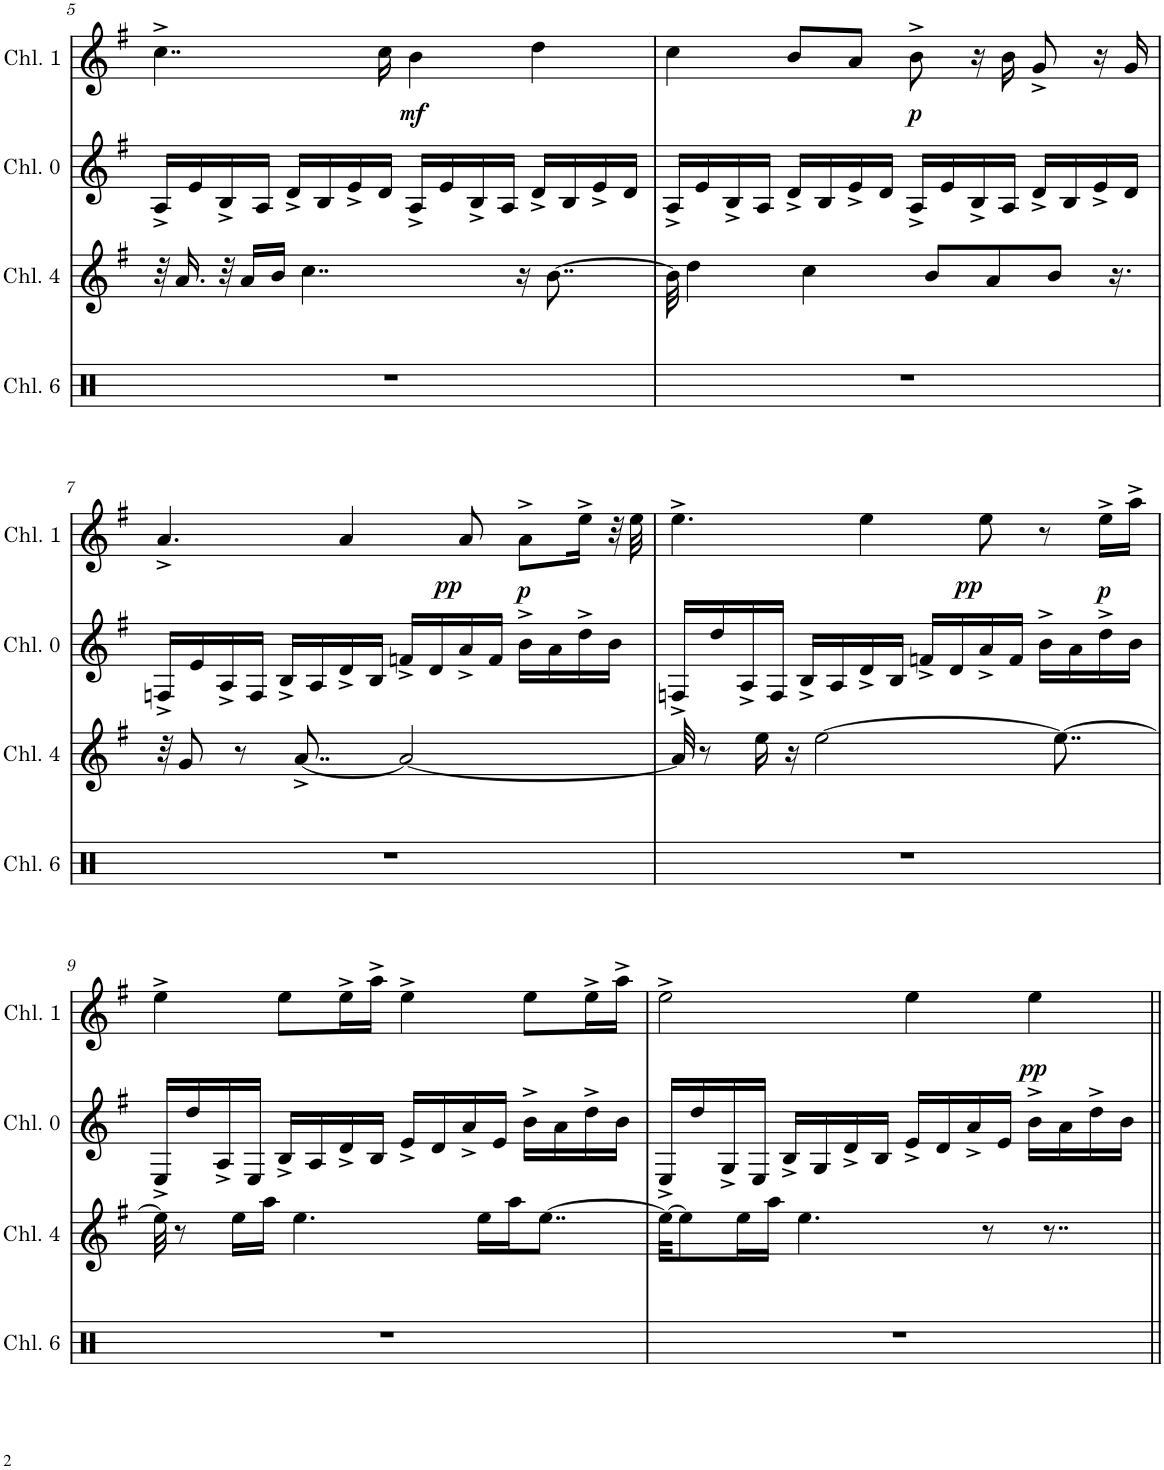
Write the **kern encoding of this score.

**kern	**kern	**kern	**kern	**dynam
*part4	*part3	*part2	*part1	*part1
*staff4	*staff3	*staff2	*staff1	*staff1
*I"Channel 6	*I"Channel 4	*I"Channel 0	*I"Channel 1	*
*I'Chl. 6	*I'Chl. 4	*I'Chl. 0	*I'Chl. 1	*
!!LO:PB:g=z
*clefX	*clefG2	*clefG2	*clefG2	*
*k[]	*k[f#]	*k[f#]	*k[f#]	*
*M4/4	*M4/4	*M4/4	*M4/4	*
*met(c)	*met(c)	*met(c)	*met(c)	*
=5	=5	=5	=5	=5
1r	32r	16A^/LL	4..cc^\	.
.	16.a/	.	.	.
.	.	16e/	.	.
.	32r	16B^/	.	.
.	16a/LL	.	.	.
.	.	16A/JJ	.	.
.	16b/JJ	.	.	.
.	.	16d^/LL	.	.
.	4..cc\	.	.	.
.	.	16B/	.	.
.	.	16e^/	.	.
.	.	16d/JJ	16cc\	.
!	!	!	!	!LO:DY:b
.	.	16A^/LL	4b\	mf
.	.	16e/	.	.
.	.	16B^/	.	.
.	.	16A/JJ	.	.
.	16r	.	.	.
.	.	16d^/LL	4dd\	.
.	[8..b\	.	.	.
.	.	16B/	.	.
.	.	16e^/	.	.
.	.	16d/JJ	.	.
=6	=6	=6	=6	=6
1r	32b\]	16A^/LL	4cc\	.
.	4dd\	.	.	.
.	.	16e/	.	.
.	.	16B^/	.	.
.	.	16A/JJ	.	.
.	.	16d^/LL	8b/L	.
.	4cc\	.	.	.
.	.	16B/	.	.
.	.	16e^/	8a/J	.
.	.	16d/JJ	.	.
!	!	!	!	!LO:DY:b
.	.	16A^/LL	8b^\	p
.	8b/L	.	.	.
.	.	16e/	.	.
.	.	16B^/	16r	.
.	8a/	.	.	.
.	.	16A/JJ	16b\	.
.	.	16d^/LL	8g^/	.
.	8b/J	.	.	.
.	.	16B/	.	.
.	.	16e^/	16r	.
.	16.r	.	.	.
.	.	16d/JJ	16g/	.
!!LO:LB:g=z
=7	=7	=7	=7	=7
1r	32r	16Fn^/LL	4.a^/	.
.	8g/	.	.	.
.	.	16e/	.	.
.	.	16A^/	.	.
.	8r	.	.	.
.	.	16F/JJ	.	.
.	.	16B^/LL	.	.
.	[8..a^/	.	.	.
.	.	16A/	.	.
.	.	16d^/	4a/	.
.	.	16B/JJ	.	.
.	2a/_	16fn^/LL	.	.
.	.	16d/	.	.
!	!	!	!	!LO:DY:b
.	.	16a^/	8a/	pp
.	.	16f/JJ	.	.
!	!	!	!	!LO:DY:b
.	.	16b^\LL	8a^\L	p
.	.	16a\	.	.
.	.	16dd^\	16ee^\Jk	.
.	.	16b\JJ	32r	.
.	.	.	32ee\	.
=8	=8	=8	=8	=8
1r	32a/]	16Fn^/LL	4.ee^\	.
.	8r	.	.	.
.	.	16dd/	.	.
.	.	16A^/	.	.
.	16ee\	.	.	.
.	.	16F/JJ	.	.
.	16r	.	.	.
.	.	16B^/LL	.	.
.	[2ee\	.	.	.
.	.	16A/	.	.
.	.	16d^/	4ee\	.
.	.	16B/JJ	.	.
.	.	16fn^/LL	.	.
.	.	16d/	.	.
!	!	!	!	!LO:DY:b
.	.	16a^/	8ee\	pp
.	.	16f/JJ	.	.
.	.	16b^\LL	8r	.
.	8..ee\_	.	.	.
.	.	16a\	.	.
!	!	!	!	!LO:DY:b
.	.	16dd^\	16ee^\LL	p
.	.	16b\JJ	16aa^\JJ	.
!!LO:LB:g=z
=9	=9	=9	=9	=9
1r	32ee\]	16E^/LL	4ee^\	.
.	8r	.	.	.
.	.	16dd/	.	.
.	.	16A^/	.	.
.	16ee\LL	.	.	.
.	.	16E/JJ	.	.
.	16aa\JJ	.	.	.
.	.	16B^/LL	8ee\L	.
.	4.ee\	.	.	.
.	.	16A/	.	.
.	.	16d^/	16ee^\L	.
.	.	16B/JJ	16aa^\JJ	.
.	.	16e^/LL	4ee^\	.
.	.	16d/	.	.
.	.	16a^/	.	.
.	16ee\LL	.	.	.
.	.	16e/JJ	.	.
.	16aa\J	.	.	.
.	.	16b^\LL	8ee\L	.
.	[8..ee\J	.	.	.
.	.	16a\	.	.
.	.	16dd^\	16ee^\L	.
.	.	16b\JJ	16aa^\JJ	.
=10	=10	=10	=10	=10
1r	32ee\KKL_	16E^/LL	2ee^\	.
.	8ee\]	.	.	.
.	.	16dd/	.	.
.	.	16G^/	.	.
.	16ee\L	.	.	.
.	.	16E/JJ	.	.
.	16aa\JJ	.	.	.
.	.	16B^/LL	.	.
.	4.ee\	.	.	.
.	.	16G/	.	.
.	.	16d^/	.	.
.	.	16B/JJ	.	.
.	.	16e^/LL	4ee\	.
.	.	16d/	.	.
.	.	16a^/	.	.
.	8r	.	.	.
.	.	16e/JJ	.	.
!	!	!	!	!LO:DY:b
.	.	16b^\LL	4ee\	pp
.	8..r	.	.	.
.	.	16a\	.	.
.	.	16dd^\	.	.
.	.	16b\JJ	.	.
=||	=||	=||	=||	=||
*-	*-	*-	*-	*-
